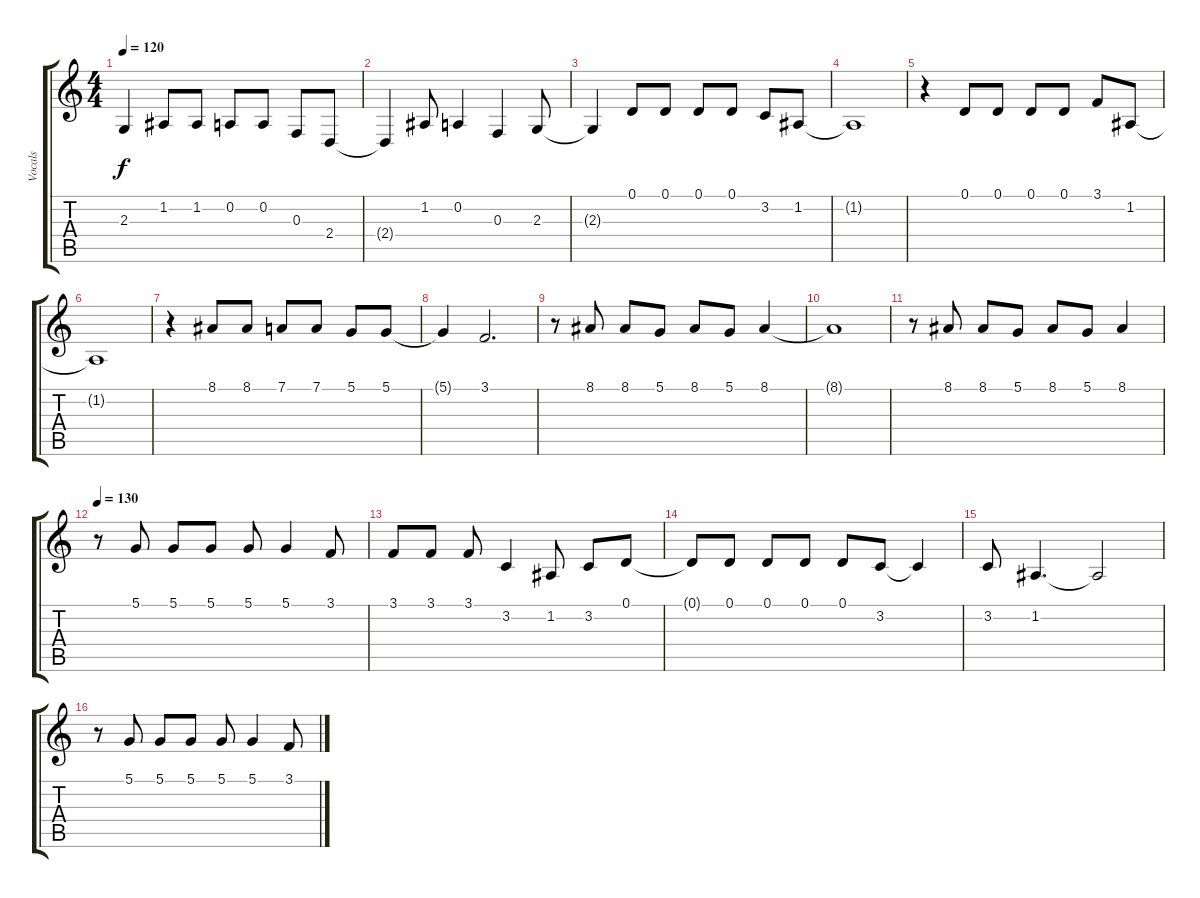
\track ("Vocals" "Vocals") {instrument cello}
\staff {score tabs}
\tuning (D4 A3 F3 C3 G2 C2) {hide}
\ts (4 4)
\tempo 120
\clef g2
\ks c
2.3{t}.4{dy f} 1.2.8 1.2.8 0.2.8 0.2.8 0.3.8 2.4.8 |
2.4{t}.4 1.2.8 0.2.4 0.3.4 2.3.8 |
2.3{t}.4 0.1.8 0.1.8 0.1.8 0.1.8 3.2.8 1.2.8 |
1.2{t}.1 |
r.4 0.1.8 0.1.8 0.1.8 0.1.8 3.1.8 1.2.8 |
1.2{t}.1 |
r.4 8.1.8 8.1.8 7.1.8 7.1.8 5.1.8 5.1.8 |
5.1{t}.4 3.1.2{d} |
r.8 8.1.8 8.1.8 5.1.8 8.1.8 5.1.8 8.1.4 |
8.1{t}.1 |
r.8 8.1.8 8.1.8 5.1.8 8.1.8 5.1.8 8.1.4 |
\tempo 130
r.8 5.1.8 5.1.8 5.1.8 5.1.8 5.1.4 3.1.8 |
3.1.8 3.1.8 3.1.8 3.2.4 1.2.8 3.2.8 0.1.8 |
0.1{t}.8 0.1.8 0.1.8 0.1.8 0.1.8 3.2.8 3.2{t}.4 |
3.2.8 1.2.4{d} 1.2{t}.2 |
r.8 5.1.8 5.1.8 5.1.8 5.1.8 5.1.4 3.1.8
